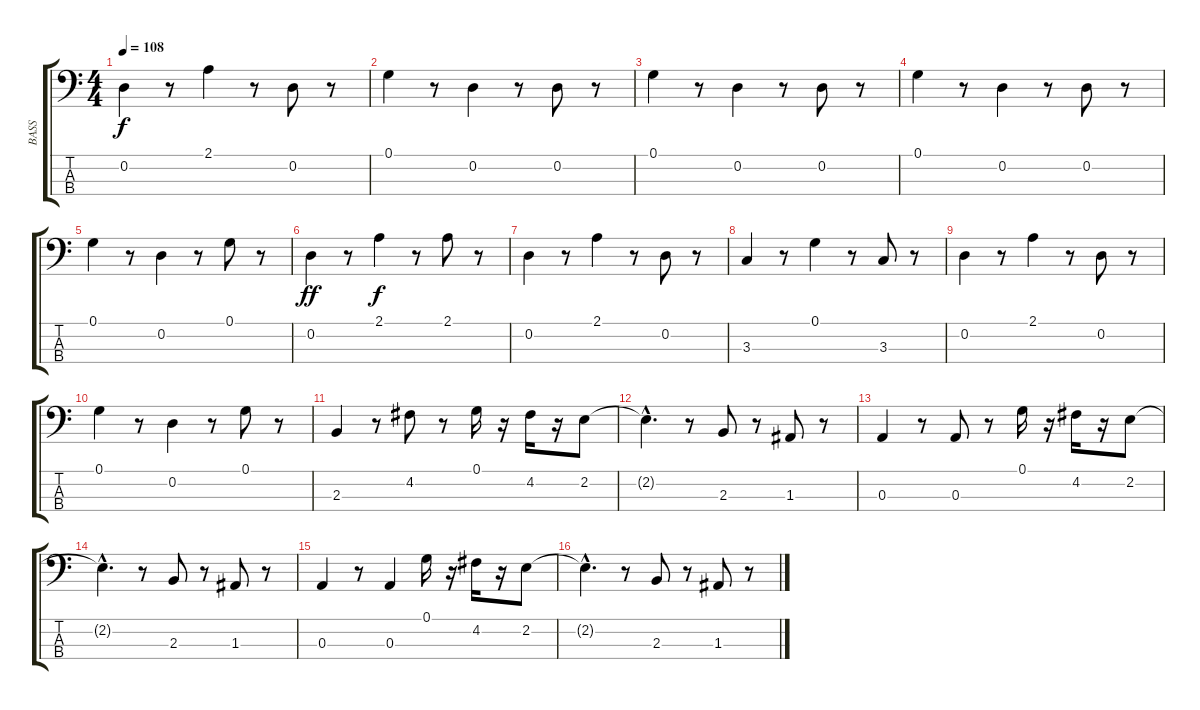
\track ("BASS                " "BASS      ") {instrument electricbassfinger}
\staff {score tabs}
\tuning (G2 D2 A1 E1) {hide}
\ts (4 4)
\tempo 108
\clef f4
\ks c
0.2.4{dy f} r.8 2.1.4 r.8 0.2.8 r.8 |
0.1.4 r.8 0.2.4 r.8 0.2.8 r.8 |
0.1.4 r.8 0.2.4 r.8 0.2.8 r.8 |
0.1.4 r.8 0.2.4 r.8 0.2.8 r.8 |
0.1.4 r.8 0.2.4 r.8 0.1.8 r.8 |
0.2.4{dy ff} r.8 2.1.4{dy f} r.8 2.1.8 r.8 |
0.2.4 r.8 2.1.4 r.8 0.2.8 r.8 |
3.3.4 r.8 0.1.4 r.8 3.3.8 r.8 |
0.2.4 r.8 2.1.4 r.8 0.2.8 r.8 |
0.1.4 r.8 0.2.4 r.8 0.1.8 r.8 |
2.3.4 r.8 4.2.8 r.8 0.1.16 r.16 4.2.16 r.16 2.2.8 |
2.2{hac t}.4{d} r.8 2.3.8 r.8 1.3.8 r.8 |
0.3.4 r.8 0.3.8 r.8 0.1.16 r.16 4.2.16 r.16 2.2.8 |
2.2{hac t}.4{d} r.8 2.3.8 r.8 1.3.8 r.8 |
0.3.4 r.8 0.3.4 0.1.16 r.16 4.2.16 r.16 2.2.8 |
2.2{hac t}.4{d} r.8 2.3.8 r.8 1.3.8 r.8
